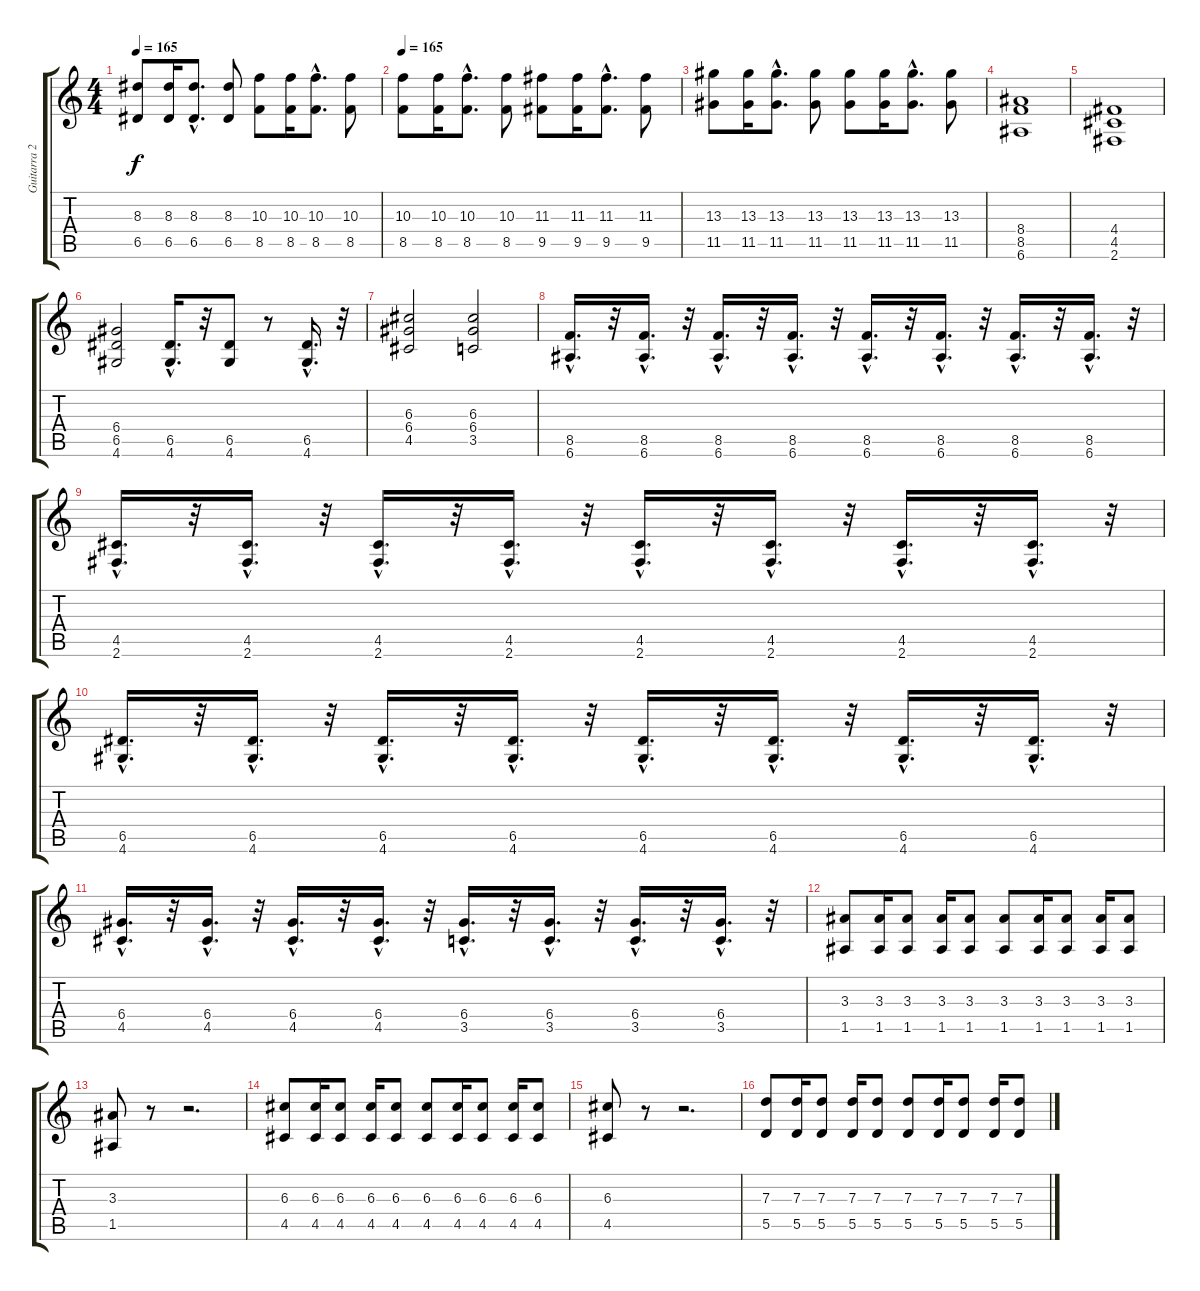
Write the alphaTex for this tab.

\track ("Guitarra 2" "Guitarra 2") {instrument distortionguitar}
\staff {score tabs}
\tuning (E4 B3 G3 D3 A2 E2) {hide}
\ts (4 4)
\tempo 165
\clef g2
\ks c
(8.3 6.5).8{dy f} (8.3 6.5).16 (8.3{hac} 6.5{hac}).8{d} (8.3 6.5).8 (10.3 8.5).8 (10.3 8.5).16 (10.3{hac} 8.5{hac}).8{d} (10.3 8.5).8 |
\tempo 165
(10.3 8.5).8 (10.3 8.5).16 (10.3{hac} 8.5{hac}).8{d} (10.3 8.5).8 (11.3 9.5).8 (11.3 9.5).16 (11.3{hac} 9.5{hac}).8{d} (11.3 9.5).8 |
(13.3 11.5).8 (13.3 11.5).16 (13.3{hac} 11.5{hac}).8{d} (13.3 11.5).8 (13.3 11.5).8 (13.3 11.5).16 (13.3{hac} 11.5{hac}).8{d} (13.3 11.5).8 |
(8.4 8.5 6.6).1{volume 16} |
(4.4 4.5 2.6).1 |
(6.4 6.5 4.6).2 (6.5{hac} 4.6{hac}).16{d} r.32 (6.5 4.6).8 r.8 (6.5{hac} 4.6{hac}).16{d} r.32 |
(6.3 6.4 4.5).2 (6.3 6.4 3.5).2 |
(8.5{hac} 6.6{hac}).16{d} r.32 (8.5{hac} 6.6{hac}).16{d} r.32 (8.5{hac} 6.6{hac}).16{d} r.32 (8.5{hac} 6.6{hac}).16{d} r.32 (8.5{hac} 6.6{hac}).16{d} r.32 (8.5{hac} 6.6{hac}).16{d} r.32 (8.5{hac} 6.6{hac}).16{d} r.32 (8.5{hac} 6.6{hac}).16{d} r.32 |
(4.5{hac} 2.6{hac}).16{d} r.32 (4.5{hac} 2.6{hac}).16{d} r.32 (4.5{hac} 2.6{hac}).16{d} r.32 (4.5{hac} 2.6{hac}).16{d} r.32 (4.5{hac} 2.6{hac}).16{d} r.32 (4.5{hac} 2.6{hac}).16{d} r.32 (4.5{hac} 2.6{hac}).16{d} r.32 (4.5{hac} 2.6{hac}).16{d} r.32 |
(6.5{hac} 4.6{hac}).16{d} r.32 (6.5{hac} 4.6{hac}).16{d} r.32 (6.5{hac} 4.6{hac}).16{d} r.32 (6.5{hac} 4.6{hac}).16{d} r.32 (6.5{hac} 4.6{hac}).16{d} r.32 (6.5{hac} 4.6{hac}).16{d} r.32 (6.5{hac} 4.6{hac}).16{d} r.32 (6.5{hac} 4.6{hac}).16{d} r.32 |
(6.4{hac} 4.5{hac}).16{d} r.32 (6.4{hac} 4.5{hac}).16{d} r.32 (6.4{hac} 4.5{hac}).16{d} r.32 (6.4{hac} 4.5{hac}).16{d} r.32 (6.4{hac} 3.5{hac}).16{d} r.32 (6.4{hac} 3.5{hac}).16{d} r.32 (6.4{hac} 3.5{hac}).16{d} r.32 (6.4{hac} 3.5{hac}).16{d} r.32 |
(3.3 1.5).8{volume 12} (3.3 1.5).16 (3.3 1.5).8 (3.3 1.5).16 (3.3 1.5).8 (3.3 1.5).8 (3.3 1.5).16 (3.3 1.5).8 (3.3 1.5).16 (3.3 1.5).8 |
(3.3 1.5).8 r.8 r.2{d} |
(6.3 4.5).8 (6.3 4.5).16 (6.3 4.5).8 (6.3 4.5).16 (6.3 4.5).8 (6.3 4.5).8 (6.3 4.5).16 (6.3 4.5).8 (6.3 4.5).16 (6.3 4.5).8 |
(6.3 4.5).8 r.8 r.2{d} |
(7.3 5.5).8 (7.3 5.5).16 (7.3 5.5).8 (7.3 5.5).16 (7.3 5.5).8 (7.3 5.5).8 (7.3 5.5).16 (7.3 5.5).8 (7.3 5.5).16 (7.3 5.5).8
